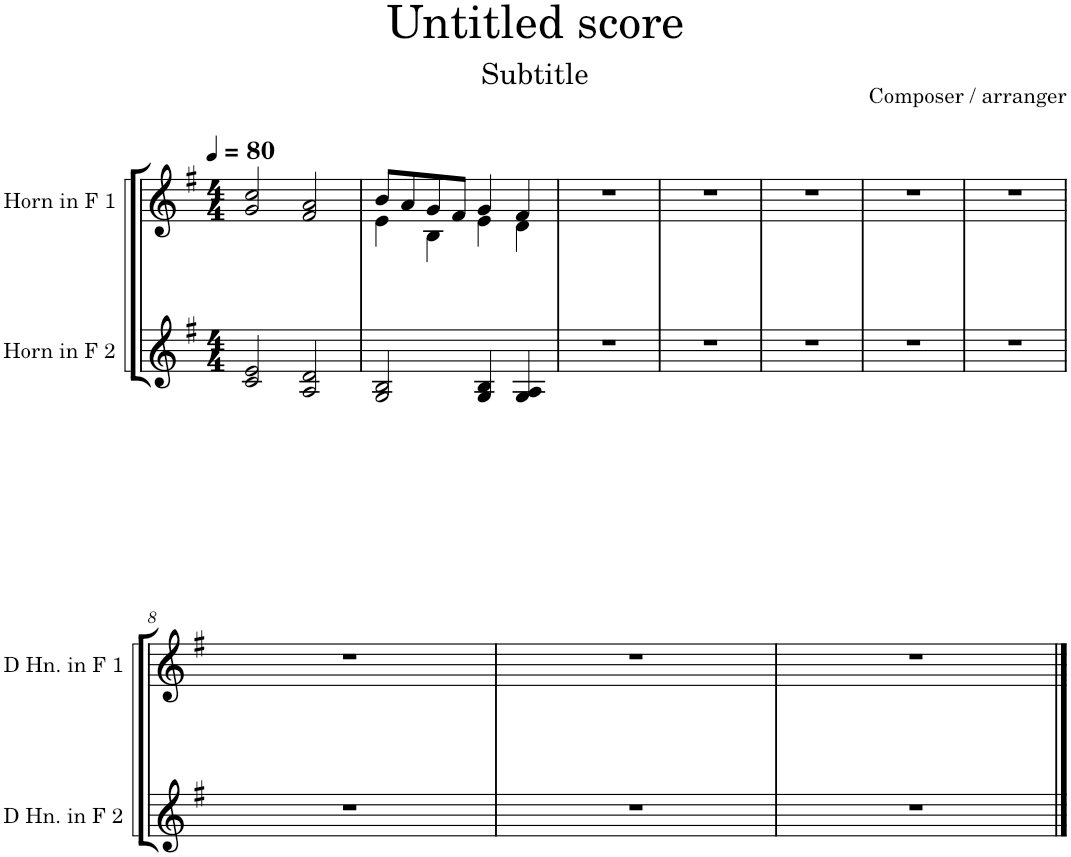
**kern	**kern
*part2	*part1
*staff2	*staff1
*I"Horn in F 2	*I"Horn in F 1
*clefG2	*clefG2
*Trd4c7	*Trd4c7
*k[f#]	*k[f#]
*M4/4	*M4/4
*MM80	*MM80
=1	=1
2c/ 2e/	2g/ 2cc/
2A/ 2d/	2f#/ 2a/
=2	=2
*	*^
2G/ 2B/	8b/L	4e\
.	8a/	.
.	8g/	4B\
.	8f#/J	.
4G/ 4B/	4g/	4e\
4G/ 4A/	4f#/	4d\
*	*v	*v
=3	=3
1r	1r
=4	=4
1r	1r
=5	=5
1r	1r
=6	=6
1r	1r
=7	=7
1r	1r
!!LO:LB:g=z
=8	=8
1r	1r
=9	=9
1r	1r
=10	=10
1r	1r
==	==
*-	*-
